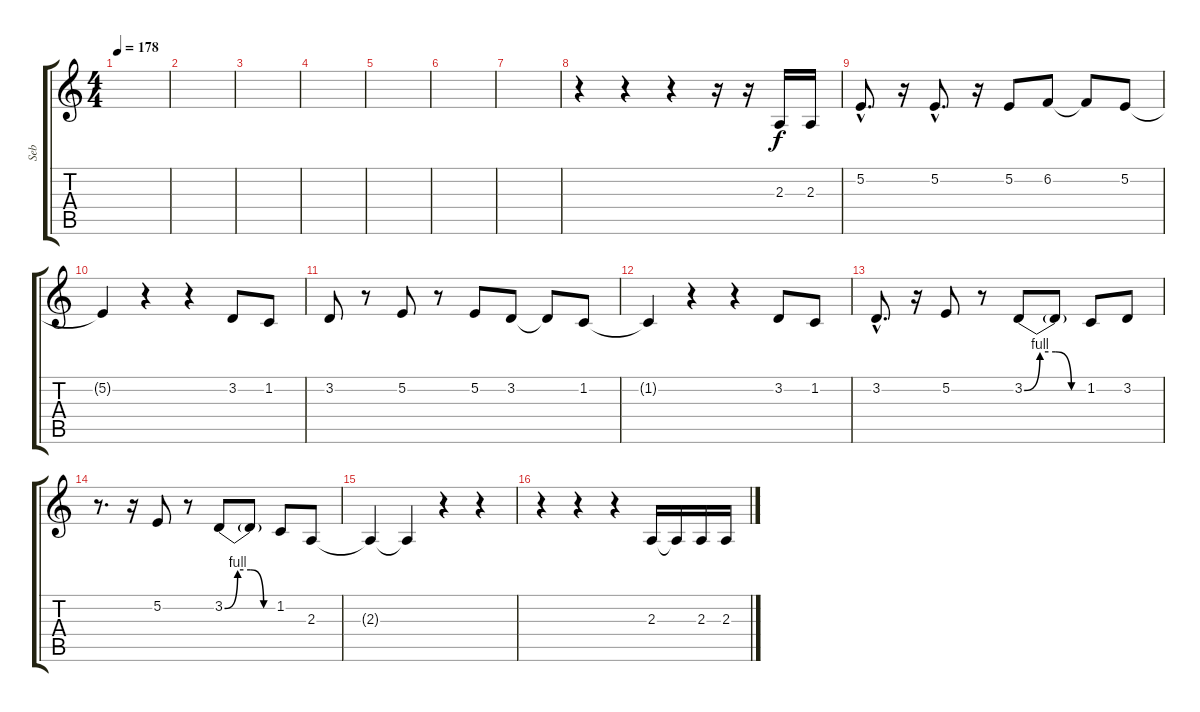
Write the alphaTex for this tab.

\track ("Seb" "Seb") {instrument harmonica}
\staff {score tabs}
\tuning (E4 B3 G3 D3 A2 E2) {hide}
\ts (4 4)
\tempo 178
\clef g2
\ks c
|
|
|
|
|
|
|
r.4 r.4 r.4 r.16 r.16 2.3.16 2.3.16 |
5.2{hac}.8{d} r.16 5.2{hac}.8{d} r.16 5.2.8 6.2.8 6.2{t}.8 5.2.8 |
5.2{t}.4 r.4 r.4 3.2.8 1.2.8 |
3.2.8 r.8 5.2.8 r.8 5.2.8 3.2.8 3.2{t}.8 1.2.8 |
1.2{t}.4 r.4 r.4 3.2.8 1.2.8 |
3.2{hac}.8{d} r.16 5.2.8 r.8 3.2{be (custom 0 0 15 4 30 4 45 0 60 0)}.8 3.2{t}.8 1.2.8 3.2.8 |
r.8{d} r.16 5.2.8 r.8 3.2{be (custom 0 0 15 4 30 4 45 0 60 0)}.8 3.2{t}.8 1.2.8 2.3.8 |
2.3{t}.4 2.3{t}.4 r.4 r.4 |
r.4 r.4 r.4 2.3.16 2.3{t}.16 2.3.16 2.3.16
